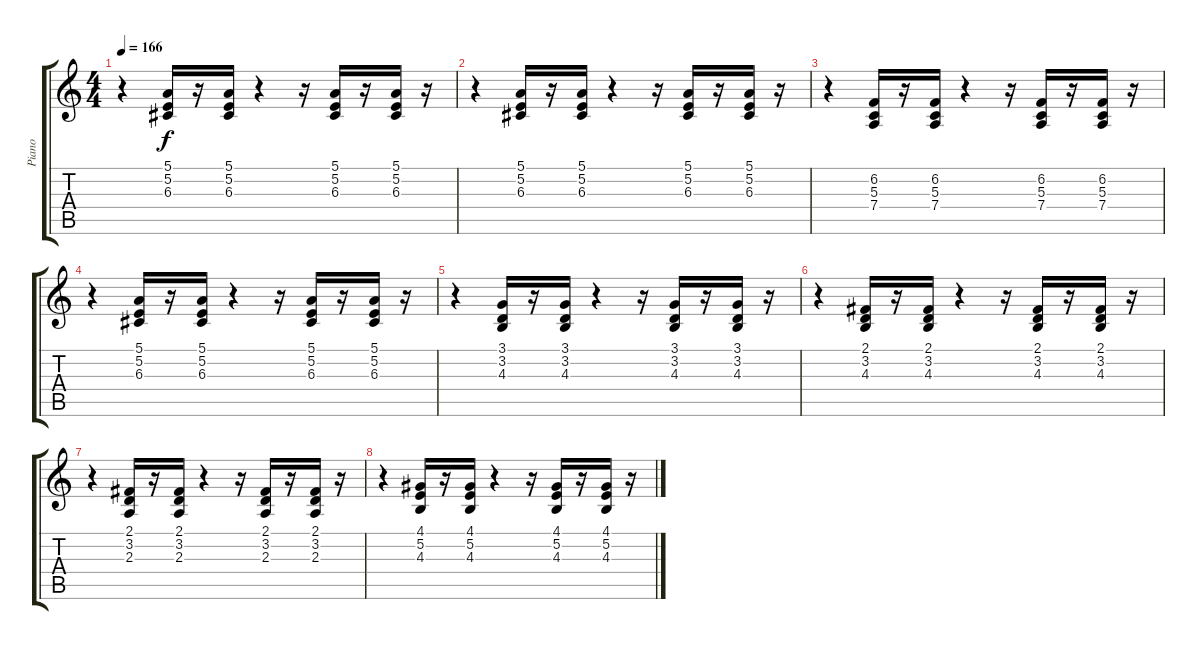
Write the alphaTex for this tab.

\track ("Piano" "Piano") {instrument acousticgrandpiano}
\staff {score tabs}
\tuning (E4 B3 G3 D3 A2 E2) {hide}
\ts (4 4)
\tempo 166
\clef g2
\ks c
r.4{dy f} (5.1 5.2 6.3).16 r.16 (5.1 5.2 6.3).16 r.4 r.16 (5.1 5.2 6.3).16 r.16 (5.1 5.2 6.3).16 r.16 |
r.4 (5.1 5.2 6.3).16 r.16 (5.1 5.2 6.3).16 r.4 r.16 (5.1 5.2 6.3).16 r.16 (5.1 5.2 6.3).16 r.16 |
r.4 (6.2 5.3 7.4).16 r.16 (6.2 5.3 7.4).16 r.4 r.16 (6.2 5.3 7.4).16 r.16 (6.2 5.3 7.4).16 r.16 |
r.4 (5.1 5.2 6.3).16 r.16 (5.1 5.2 6.3).16 r.4 r.16 (5.1 5.2 6.3).16 r.16 (5.1 5.2 6.3).16 r.16 |
r.4 (3.1 3.2 4.3).16 r.16 (3.1 3.2 4.3).16 r.4 r.16 (3.1 3.2 4.3).16 r.16 (3.1 3.2 4.3).16 r.16 |
r.4 (2.1 3.2 4.3).16 r.16 (2.1 3.2 4.3).16 r.4 r.16 (2.1 3.2 4.3).16 r.16 (2.1 3.2 4.3).16 r.16 |
r.4 (2.1 3.2 2.3).16 r.16 (2.1 3.2 2.3).16 r.4 r.16 (2.1 3.2 2.3).16 r.16 (2.1 3.2 2.3).16 r.16 |
r.4 (4.1 5.2 4.3).16 r.16 (4.1 5.2 4.3).16 r.4 r.16 (4.1 5.2 4.3).16 r.16 (4.1 5.2 4.3).16 r.16
